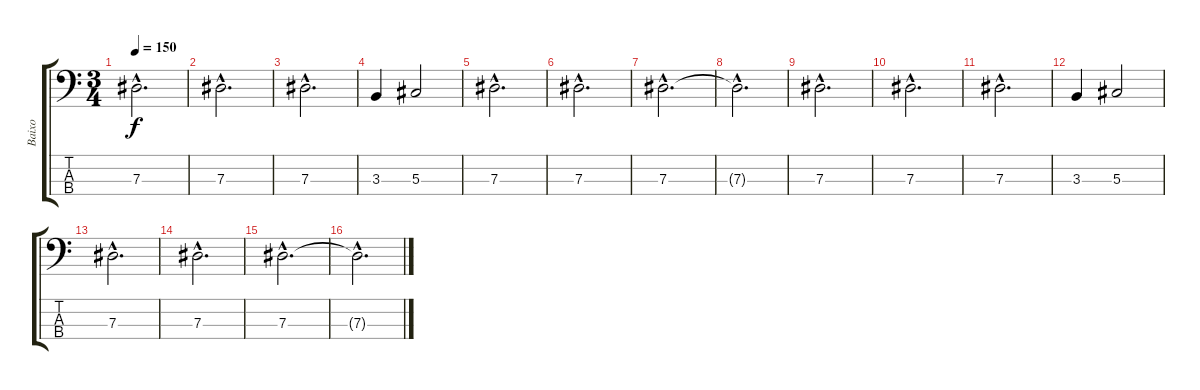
\track ("Baixo" "Baixo") {instrument electricbasspick}
\staff {score tabs}
\tuning (Gb2 Db2 Ab1 Eb1) {hide}
\ts (3 4)
\tempo 150
\clef f4
\ks c
7.3{hac}.2{d dy f instrument electricbasspick} |
7.3{hac}.2{d} |
7.3{hac}.2{d} |
3.3.4 5.3.2 |
7.3{hac}.2{d} |
7.3{hac}.2{d} |
7.3{hac}.2{d} |
7.3{hac t}.2{d} |
7.3{hac}.2{d} |
7.3{hac}.2{d} |
7.3{hac}.2{d} |
3.3.4 5.3.2 |
7.3{hac}.2{d} |
7.3{hac}.2{d} |
7.3{hac}.2{d} |
7.3{hac t}.2{d}
